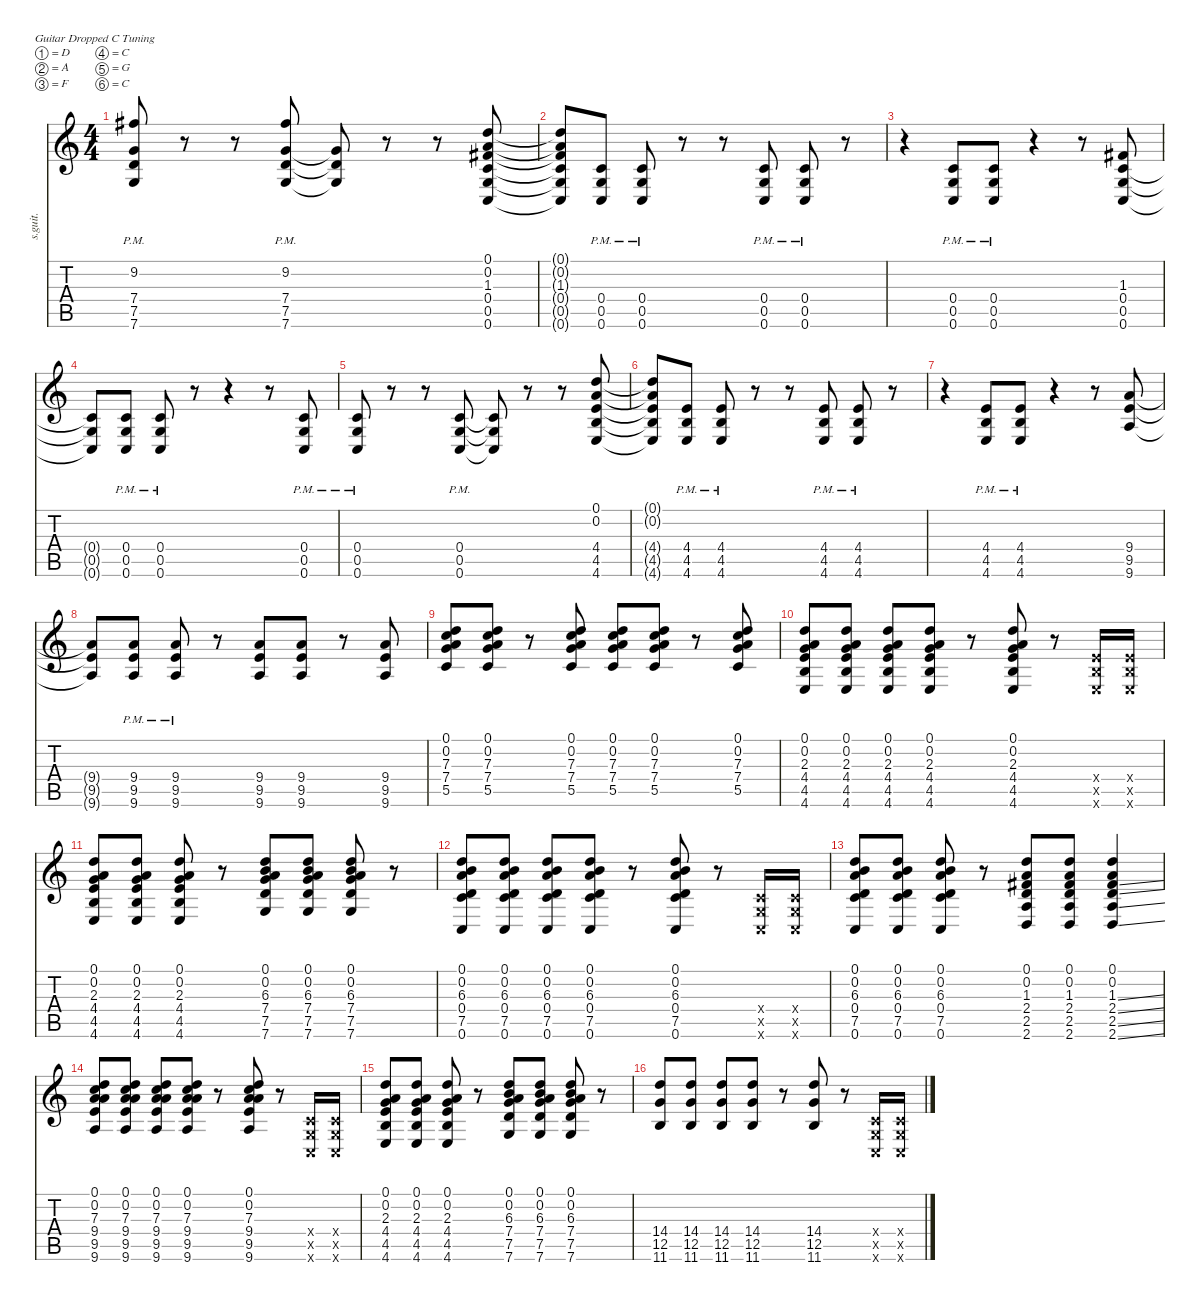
\defaultSystemsLayout 4
\hideDynamics
\bracketExtendMode nobrackets
\track ("Guitare 1" "s.guit.") {instrument overdrivenguitar}
\staff {score tabs}
\tuning (D4 A3 F3 C3 G2 C2)
\ts (4 4)
\tempo (170 hide)
\clef g2
\ks c
(9.2{pm acc #} 7.4{pm} 7.5{pm} 7.6{pm}).8{lyrics (0 "") lyrics (1 "") lyrics (2 "") lyrics (3 "") lyrics (4 "") dy fff} r.8 r.8 (9.2{pm acc #} 7.4{pm} 7.5{pm} 7.6{pm}).8{lyrics (0 "") lyrics (1 "") lyrics (2 "") lyrics (3 "") lyrics (4 "")} (7.4{t} 7.5{t} 7.6{t}).8{lyrics (0 "") lyrics (1 "") lyrics (2 "") lyrics (3 "") lyrics (4 "") dy f} r.8 r.8 (0.1 0.2 1.3{acc #} 0.4 0.5 0.6).8{lyrics (0 "") lyrics (1 "") lyrics (2 "") lyrics (3 "") lyrics (4 "") dy fff} |
(0.1{t} 0.2{t} 1.3{t acc #} 0.4{t} 0.5{t} 0.6{t}).8{lyrics (0 "") lyrics (1 "") lyrics (2 "") lyrics (3 "") lyrics (4 "") dy f} (0.4{pm} 0.5{pm} 0.6{pm}).8{lyrics (0 "") lyrics (1 "") lyrics (2 "") lyrics (3 "") lyrics (4 "") dy fff} (0.4{pm} 0.5{pm} 0.6{pm}).8{lyrics (0 "") lyrics (1 "") lyrics (2 "") lyrics (3 "") lyrics (4 "")} r.8 r.8 (0.4{pm} 0.5{pm} 0.6{pm}).8{lyrics (0 "") lyrics (1 "") lyrics (2 "") lyrics (3 "") lyrics (4 "")} (0.4{pm} 0.5{pm} 0.6{pm}).8{lyrics (0 "") lyrics (1 "") lyrics (2 "") lyrics (3 "") lyrics (4 "")} r.8 |
r.4 (0.4{pm} 0.5{pm} 0.6{pm}).8{lyrics (0 "") lyrics (1 "") lyrics (2 "") lyrics (3 "") lyrics (4 "")} (0.4{pm} 0.5{pm} 0.6{pm}).8{lyrics (0 "") lyrics (1 "") lyrics (2 "") lyrics (3 "") lyrics (4 "")} r.4 r.8 (1.3{acc #} 0.4 0.5 0.6).8{lyrics (0 "") lyrics (1 "") lyrics (2 "") lyrics (3 "") lyrics (4 "")} |
(0.4{t} 0.5{t} 0.6{t}).8{lyrics (0 "") lyrics (1 "") lyrics (2 "") lyrics (3 "") lyrics (4 "") dy f} (0.4{pm} 0.5{pm} 0.6{pm}).8{lyrics (0 "") lyrics (1 "") lyrics (2 "") lyrics (3 "") lyrics (4 "") dy fff} (0.4{pm} 0.5{pm} 0.6{pm}).8{lyrics (0 "") lyrics (1 "") lyrics (2 "") lyrics (3 "") lyrics (4 "")} r.8 r.4 r.8 (0.4{pm} 0.5{pm} 0.6{pm}).8{lyrics (0 "") lyrics (1 "") lyrics (2 "") lyrics (3 "") lyrics (4 "")} |
(0.4{pm} 0.5{pm} 0.6{pm}).8{lyrics (0 "") lyrics (1 "") lyrics (2 "") lyrics (3 "") lyrics (4 "")} r.8 r.8 (0.4{pm} 0.5{pm} 0.6{pm}).8{lyrics (0 "") lyrics (1 "") lyrics (2 "") lyrics (3 "") lyrics (4 "")} (0.4{t} 0.5{t} 0.6{t}).8{lyrics (0 "") lyrics (1 "") lyrics (2 "") lyrics (3 "") lyrics (4 "") dy f} r.8 r.8 (0.1 0.2 4.4 4.5 4.6).8{lyrics (0 "") lyrics (1 "") lyrics (2 "") lyrics (3 "") lyrics (4 "") dy fff} |
(0.1{t} 0.2{t} 4.4{t} 4.5{t} 4.6{t}).8{lyrics (0 "") lyrics (1 "") lyrics (2 "") lyrics (3 "") lyrics (4 "") dy f} (4.4{pm} 4.5{pm} 4.6{pm}).8{lyrics (0 "") lyrics (1 "") lyrics (2 "") lyrics (3 "") lyrics (4 "") dy fff} (4.4{pm} 4.5{pm} 4.6{pm}).8{lyrics (0 "") lyrics (1 "") lyrics (2 "") lyrics (3 "") lyrics (4 "")} r.8 r.8 (4.4{pm} 4.5{pm} 4.6{pm}).8{lyrics (0 "") lyrics (1 "") lyrics (2 "") lyrics (3 "") lyrics (4 "")} (4.4{pm} 4.5{pm} 4.6{pm}).8{lyrics (0 "") lyrics (1 "") lyrics (2 "") lyrics (3 "") lyrics (4 "")} r.8 |
r.4 (4.4{pm} 4.5{pm} 4.6{pm}).8{lyrics (0 "") lyrics (1 "") lyrics (2 "") lyrics (3 "") lyrics (4 "")} (4.4{pm} 4.5{pm} 4.6{pm}).8{lyrics (0 "") lyrics (1 "") lyrics (2 "") lyrics (3 "") lyrics (4 "")} r.4 r.8 (9.4 9.5 9.6).8{lyrics (0 "") lyrics (1 "") lyrics (2 "") lyrics (3 "") lyrics (4 "")} |
(9.4{t} 9.5{t} 9.6{t}).8{lyrics (0 "") lyrics (1 "") lyrics (2 "") lyrics (3 "") lyrics (4 "") dy f} (9.4{pm} 9.5{pm} 9.6{pm}).8{lyrics (0 "") lyrics (1 "") lyrics (2 "") lyrics (3 "") lyrics (4 "") dy fff} (9.4{pm} 9.5{pm} 9.6{pm}).8{lyrics (0 "") lyrics (1 "") lyrics (2 "") lyrics (3 "") lyrics (4 "")} r.8 (9.4 9.5 9.6).8{lyrics (0 "") lyrics (1 "") lyrics (2 "") lyrics (3 "") lyrics (4 "")} (9.4 9.5 9.6).8{lyrics (0 "") lyrics (1 "") lyrics (2 "") lyrics (3 "") lyrics (4 "")} r.8 (9.4 9.5 9.6).8{lyrics (0 "") lyrics (1 "") lyrics (2 "") lyrics (3 "") lyrics (4 "")} |
(0.1 0.2 7.3 7.4 5.5).8{lyrics (0 "") lyrics (1 "") lyrics (2 "") lyrics (3 "") lyrics (4 "") dy f} (0.1 0.2 7.3 7.4 5.5).8{lyrics (0 "") lyrics (1 "") lyrics (2 "") lyrics (3 "") lyrics (4 "")} r.8 (0.1 0.2 7.3 7.4 5.5).8{lyrics (0 "") lyrics (1 "") lyrics (2 "") lyrics (3 "") lyrics (4 "")} (0.1 0.2 7.3 7.4 5.5).8{lyrics (0 "") lyrics (1 "") lyrics (2 "") lyrics (3 "") lyrics (4 "")} (0.1 0.2 7.3 7.4 5.5).8{lyrics (0 "") lyrics (1 "") lyrics (2 "") lyrics (3 "") lyrics (4 "")} r.8 (0.1 0.2 7.3 7.4 5.5).8{lyrics (0 "") lyrics (1 "") lyrics (2 "") lyrics (3 "") lyrics (4 "")} |
(0.1 0.2 2.3 4.4 4.5 4.6).8{lyrics (0 "") lyrics (1 "") lyrics (2 "") lyrics (3 "") lyrics (4 "")} (0.1 0.2 2.3 4.4 4.5 4.6).8{lyrics (0 "") lyrics (1 "") lyrics (2 "") lyrics (3 "") lyrics (4 "")} (0.1 0.2 2.3 4.4 4.5 4.6).8{lyrics (0 "") lyrics (1 "") lyrics (2 "") lyrics (3 "") lyrics (4 "")} (0.1 0.2 2.3 4.4 4.5 4.6).8{lyrics (0 "") lyrics (1 "") lyrics (2 "") lyrics (3 "") lyrics (4 "")} r.8 (0.1 0.2 2.3 4.4 4.5 4.6).8{lyrics (0 "") lyrics (1 "") lyrics (2 "") lyrics (3 "") lyrics (4 "")} r.8 (4.4{x} 4.5{x} 4.6{x}).16{lyrics (0 "") lyrics (1 "") lyrics (2 "") lyrics (3 "") lyrics (4 "")} (4.4{x} 4.5{x} 4.6{x}).16{lyrics (0 "") lyrics (1 "") lyrics (2 "") lyrics (3 "") lyrics (4 "")} |
(0.1 0.2 2.3 4.4 4.5 4.6).8{lyrics (0 "") lyrics (1 "") lyrics (2 "") lyrics (3 "") lyrics (4 "")} (0.1 0.2 2.3 4.4 4.5 4.6).8{lyrics (0 "") lyrics (1 "") lyrics (2 "") lyrics (3 "") lyrics (4 "")} (0.1 0.2 2.3 4.4 4.5 4.6).8{lyrics (0 "") lyrics (1 "") lyrics (2 "") lyrics (3 "") lyrics (4 "")} r.8 (0.1 0.2 6.3 7.4 7.5 7.6).8{lyrics (0 "") lyrics (1 "") lyrics (2 "") lyrics (3 "") lyrics (4 "")} (0.1 0.2 6.3 7.4 7.5 7.6).8{lyrics (0 "") lyrics (1 "") lyrics (2 "") lyrics (3 "") lyrics (4 "")} (0.1 0.2 6.3 7.4 7.5 7.6).8{lyrics (0 "") lyrics (1 "") lyrics (2 "") lyrics (3 "") lyrics (4 "")} r.8 |
(0.1 0.2 6.3 0.4 7.5 0.6).8{lyrics (0 "") lyrics (1 "") lyrics (2 "") lyrics (3 "") lyrics (4 "")} (0.1 0.2 6.3 0.4 7.5 0.6).8{lyrics (0 "") lyrics (1 "") lyrics (2 "") lyrics (3 "") lyrics (4 "")} (0.1 0.2 6.3 0.4 7.5 0.6).8{lyrics (0 "") lyrics (1 "") lyrics (2 "") lyrics (3 "") lyrics (4 "")} (0.1 0.2 6.3 0.4 7.5 0.6).8{lyrics (0 "") lyrics (1 "") lyrics (2 "") lyrics (3 "") lyrics (4 "")} r.8 (0.1 0.2 6.3 0.4 7.5 0.6).8{lyrics (0 "") lyrics (1 "") lyrics (2 "") lyrics (3 "") lyrics (4 "")} r.8 (0.4{x} 0.5{x} 0.6{x}).16{lyrics (0 "") lyrics (1 "") lyrics (2 "") lyrics (3 "") lyrics (4 "")} (0.4{x} 0.5{x} 0.6{x}).16{lyrics (0 "") lyrics (1 "") lyrics (2 "") lyrics (3 "") lyrics (4 "")} |
(0.1 0.2 6.3 0.4 7.5 0.6).8{lyrics (0 "") lyrics (1 "") lyrics (2 "") lyrics (3 "") lyrics (4 "")} (0.1 0.2 6.3 0.4 7.5 0.6).8{lyrics (0 "") lyrics (1 "") lyrics (2 "") lyrics (3 "") lyrics (4 "")} (0.1 0.2 6.3 0.4 7.5 0.6).8{lyrics (0 "") lyrics (1 "") lyrics (2 "") lyrics (3 "") lyrics (4 "")} r.8 (0.1 0.2 1.3{acc #} 2.4 2.5 2.6).8{lyrics (0 "") lyrics (1 "") lyrics (2 "") lyrics (3 "") lyrics (4 "")} (0.1 0.2 1.3{acc #} 2.4 2.5 2.6).8{lyrics (0 "") lyrics (1 "") lyrics (2 "") lyrics (3 "") lyrics (4 "")} (0.1 0.2 1.3{ss acc #} 2.4{ss} 2.5{ss} 2.6{ss}).4{lyrics (0 "") lyrics (1 "") lyrics (2 "") lyrics (3 "") lyrics (4 "")} |
(0.1 0.2 7.3 9.4 9.5 9.6).8{lyrics (0 "") lyrics (1 "") lyrics (2 "") lyrics (3 "") lyrics (4 "")} (0.1 0.2 7.3 9.4 9.5 9.6).8{lyrics (0 "") lyrics (1 "") lyrics (2 "") lyrics (3 "") lyrics (4 "")} (0.1 0.2 7.3 9.4 9.5 9.6).8{lyrics (0 "") lyrics (1 "") lyrics (2 "") lyrics (3 "") lyrics (4 "")} (0.1 0.2 7.3 9.4 9.5 9.6).8{lyrics (0 "") lyrics (1 "") lyrics (2 "") lyrics (3 "") lyrics (4 "")} r.8 (0.1 0.2 7.3 9.4 9.5 9.6).8{lyrics (0 "") lyrics (1 "") lyrics (2 "") lyrics (3 "") lyrics (4 "")} r.8 (0.4{x} 0.5{x} 0.6{x}).16{lyrics (0 "") lyrics (1 "") lyrics (2 "") lyrics (3 "") lyrics (4 "")} (0.4{x} 0.5{x} 0.6{x}).16{lyrics (0 "") lyrics (1 "") lyrics (2 "") lyrics (3 "") lyrics (4 "")} |
(0.1 0.2 2.3 4.4 4.5 4.6).8{lyrics (0 "") lyrics (1 "") lyrics (2 "") lyrics (3 "") lyrics (4 "")} (0.1 0.2 2.3 4.4 4.5 4.6).8{lyrics (0 "") lyrics (1 "") lyrics (2 "") lyrics (3 "") lyrics (4 "")} (0.1 0.2 2.3 4.4 4.5 4.6).8{lyrics (0 "") lyrics (1 "") lyrics (2 "") lyrics (3 "") lyrics (4 "")} r.8 (0.1 0.2 6.3 7.4 7.5 7.6).8{lyrics (0 "") lyrics (1 "") lyrics (2 "") lyrics (3 "") lyrics (4 "")} (0.1 0.2 6.3 7.4 7.5 7.6).8{lyrics (0 "") lyrics (1 "") lyrics (2 "") lyrics (3 "") lyrics (4 "")} (0.1 0.2 6.3 7.4 7.5 7.6).8{lyrics (0 "") lyrics (1 "") lyrics (2 "") lyrics (3 "") lyrics (4 "")} r.8 |
(14.4 12.5 11.6).8{lyrics (0 "") lyrics (1 "") lyrics (2 "") lyrics (3 "") lyrics (4 "")} (14.4 12.5 11.6).8{lyrics (0 "") lyrics (1 "") lyrics (2 "") lyrics (3 "") lyrics (4 "")} (14.4 12.5 11.6).8{lyrics (0 "") lyrics (1 "") lyrics (2 "") lyrics (3 "") lyrics (4 "")} (14.4 12.5 11.6).8{lyrics (0 "") lyrics (1 "") lyrics (2 "") lyrics (3 "") lyrics (4 "")} r.8 (14.4 12.5 11.6).8{lyrics (0 "") lyrics (1 "") lyrics (2 "") lyrics (3 "") lyrics (4 "")} r.8 (0.4{x} 0.5{x} 0.6{x}).16{lyrics (0 "") lyrics (1 "") lyrics (2 "") lyrics (3 "") lyrics (4 "")} (0.4{x} 0.5{x} 0.6{x}).16{lyrics (0 "") lyrics (1 "") lyrics (2 "") lyrics (3 "") lyrics (4 "")}
